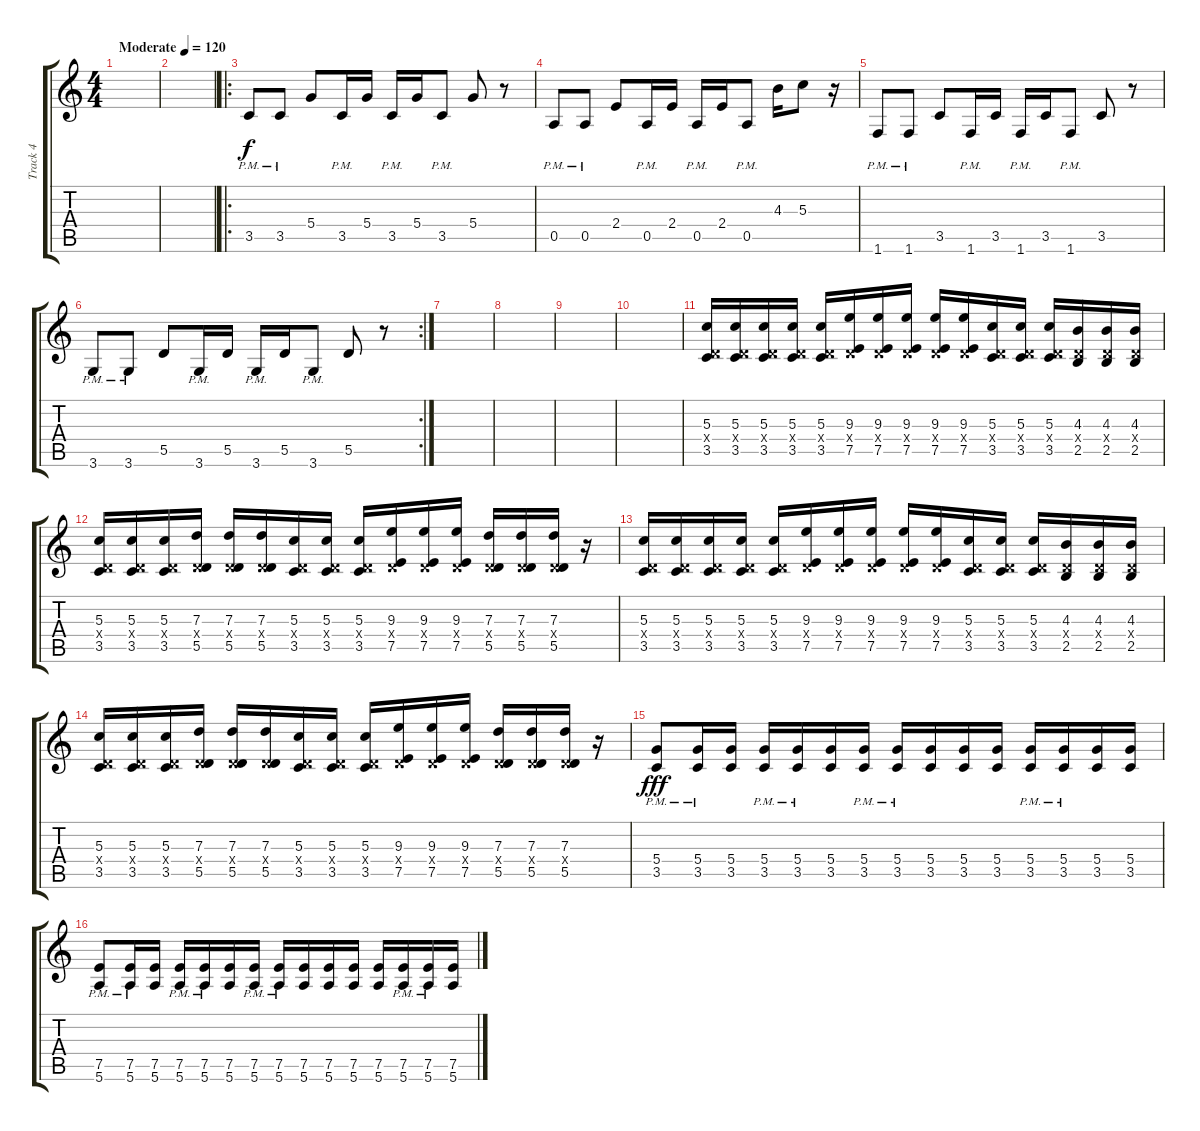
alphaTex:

\track ("Track 4" "Track 4") {instrument overdrivenguitar}
\staff {score tabs}
\tuning (E4 B3 G3 D3 A2 E2) {hide}
\ts (4 4)
\tempo (120 "Moderate")
\clef g2
\ks c
|
|
\ro
3.5{pm}.8 3.5{pm}.8 5.4.8 3.5{pm}.16 5.4.16 3.5{pm}.16 5.4.16 3.5{pm}.8 5.4.8 r.8 |
0.5{pm}.8 0.5{pm}.8 2.4.8 0.5{pm}.16 2.4.16 0.5{pm}.16 2.4.16 0.5{pm}.8 4.3.16 5.3.8 r.16 |
1.6{pm}.8 1.6{pm}.8 3.5.8 1.6{pm}.16 3.5.16 1.6{pm}.16 3.5.16 1.6{pm}.8 3.5.8 r.8 |
\rc 2
3.6{pm}.8 3.6{pm}.8 5.5.8 3.6{pm}.16 5.5.16 3.6{pm}.16 5.5.16 3.6{pm}.8 5.5.8 r.8 |
|
|
|
|
(5.3 0.4{x} 3.5).16{dy f} (5.3 0.4{x} 3.5).16 (5.3 0.4{x} 3.5).16 (5.3 0.4{x} 3.5).16 (5.3 0.4{x} 3.5).16 (9.3 0.4{x} 7.5).16 (9.3 0.4{x} 7.5).16 (9.3 0.4{x} 7.5).16 (9.3 0.4{x} 7.5).16 (9.3 0.4{x} 7.5).16 (5.3 0.4{x} 3.5).16 (5.3 0.4{x} 3.5).16 (5.3 0.4{x} 3.5).16 (4.3 0.4{x} 2.5).16 (4.3 0.4{x} 2.5).16 (4.3 0.4{x} 2.5).16 |
(5.3 0.4{x} 3.5).16 (5.3 0.4{x} 3.5).16 (5.3 0.4{x} 3.5).16 (7.3 0.4{x} 5.5).16 (7.3 0.4{x} 5.5).16 (7.3 0.4{x} 5.5).16 (5.3 0.4{x} 3.5).16 (5.3 0.4{x} 3.5).16 (5.3 0.4{x} 3.5).16 (9.3 0.4{x} 7.5).16 (9.3 0.4{x} 7.5).16 (9.3 0.4{x} 7.5).16 (7.3 0.4{x} 5.5).16 (7.3 0.4{x} 5.5).16 (7.3 0.4{x} 5.5).16 r.16 |
(5.3 0.4{x} 3.5).16 (5.3 0.4{x} 3.5).16 (5.3 0.4{x} 3.5).16 (5.3 0.4{x} 3.5).16 (5.3 0.4{x} 3.5).16 (9.3 0.4{x} 7.5).16 (9.3 0.4{x} 7.5).16 (9.3 0.4{x} 7.5).16 (9.3 0.4{x} 7.5).16 (9.3 0.4{x} 7.5).16 (5.3 0.4{x} 3.5).16 (5.3 0.4{x} 3.5).16 (5.3 0.4{x} 3.5).16 (4.3 0.4{x} 2.5).16 (4.3 0.4{x} 2.5).16 (4.3 0.4{x} 2.5).16 |
(5.3 0.4{x} 3.5).16 (5.3 0.4{x} 3.5).16 (5.3 0.4{x} 3.5).16 (7.3 0.4{x} 5.5).16 (7.3 0.4{x} 5.5).16 (7.3 0.4{x} 5.5).16 (5.3 0.4{x} 3.5).16 (5.3 0.4{x} 3.5).16 (5.3 0.4{x} 3.5).16 (9.3 0.4{x} 7.5).16 (9.3 0.4{x} 7.5).16 (9.3 0.4{x} 7.5).16 (7.3 0.4{x} 5.5).16 (7.3 0.4{x} 5.5).16 (7.3 0.4{x} 5.5).16 r.16 |
(5.4{pm} 3.5{pm}).8{dy fff} (5.4{pm} 3.5).16 (5.4 3.5).16 (5.4{pm} 3.5).16 (5.4{pm} 3.5).16 (5.4 3.5).16 (5.4{pm} 3.5).16 (5.4{pm} 3.5).16 (5.4 3.5).16 (5.4 3.5).16 (5.4 3.5).16 (5.4{pm} 3.5{pm}).16 (5.4{pm} 3.5{pm}).16 (5.4 3.5).16 (5.4 3.5).16 |
(7.5{pm} 5.6).8 (7.5{pm} 5.6).16 (7.5 5.6).16 (7.5{pm} 5.6).16 (7.5{pm} 5.6).16 (7.5 5.6).16 (7.5{pm} 5.6).16 (7.5{pm} 5.6).16 (7.5 5.6).16 (7.5 5.6).16 (7.5 5.6).16 (7.5 5.6).16 (7.5{pm} 5.6).16 (7.5{pm} 5.6).16 (7.5 5.6).16
